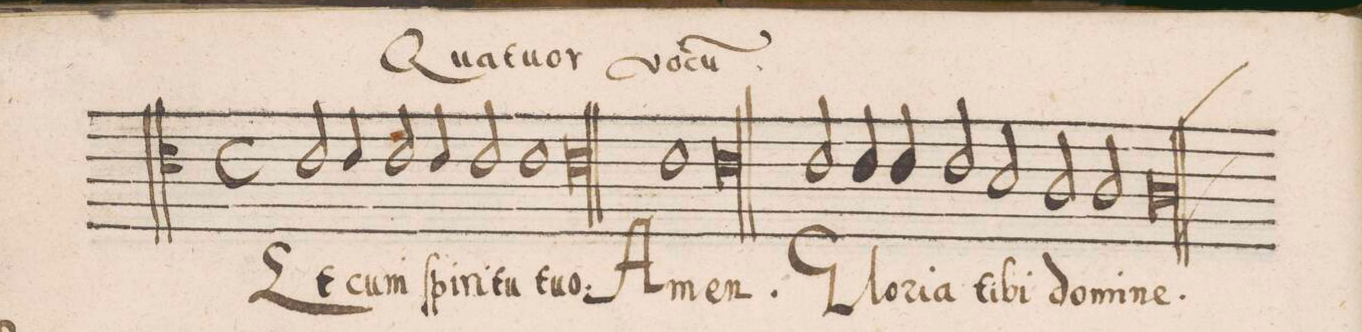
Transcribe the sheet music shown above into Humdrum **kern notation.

**kern	**text
*I"TENOR	*
*clefC3	*
*k[]	*
*met(C)	*
*M2/1	*
2c/	Et
4c/	cum
2c/	ſpi-
4c/	-ri-
2c/	-tu
=2	=2
1c	tu-
1c	-o.
=3||	=3||
1c	A-
1c	-men.
=4||	=4||
2c/	Glo-
4c/	-ri-
4c/	-a
2c/	ti-
2B/	-bi
=5	=5
2A/	do-
2A/	-mi-
1A	-ne.
=6||	=6||
*-	*-
